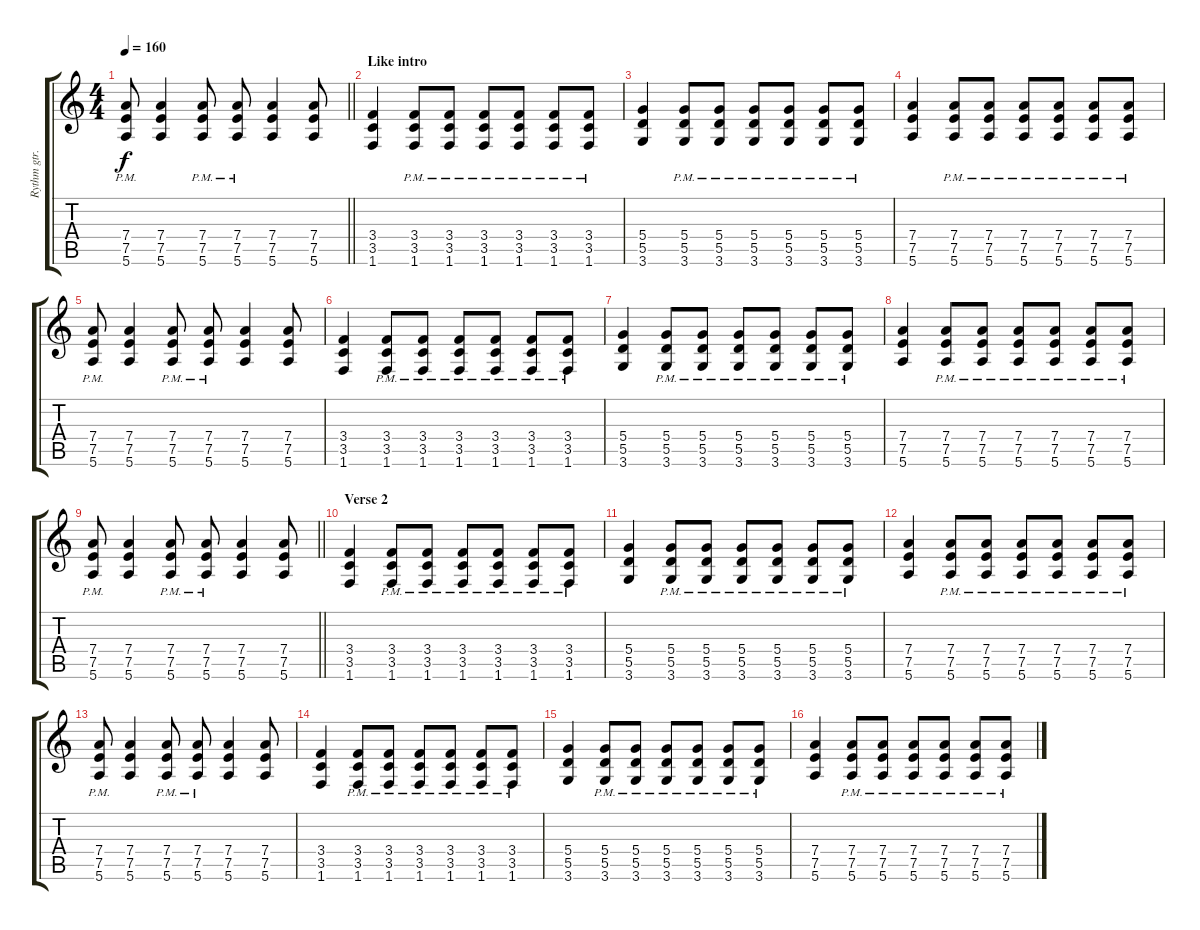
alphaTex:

\track ("Rythm gtr." "Rythm gtr.") {instrument distortionguitar}
\staff {score tabs}
\tuning (E4 B3 G3 D3 A2 E2) {hide}
\ts (4 4)
\tempo 160
\clef g2
\barLineRight lightlight
\ks c
(7.4{pm} 7.5{pm} 5.6{pm}).8{dy f} (7.4 7.5 5.6).4 (7.4{pm} 7.5{pm} 5.6{pm}).8 (7.4{pm} 7.5{pm} 5.6{pm}).8 (7.4 7.5 5.6).4 (7.4 7.5 5.6).8 |
\section ("" "Like intro")
(3.4 3.5 1.6).4 (3.4{pm} 3.5{pm} 1.6{pm}).8 (3.4{pm} 3.5{pm} 1.6{pm}).8 (3.4{pm} 3.5{pm} 1.6{pm}).8 (3.4{pm} 3.5{pm} 1.6{pm}).8 (3.4{pm} 3.5{pm} 1.6{pm}).8 (3.4{pm} 3.5{pm} 1.6{pm}).8 |
(5.4 5.5 3.6).4 (5.4{pm} 5.5{pm} 3.6{pm}).8 (5.4{pm} 5.5{pm} 3.6{pm}).8 (5.4{pm} 5.5{pm} 3.6{pm}).8 (5.4{pm} 5.5{pm} 3.6{pm}).8 (5.4{pm} 5.5{pm} 3.6{pm}).8 (5.4{pm} 5.5{pm} 3.6{pm}).8 |
(7.4 7.5 5.6).4 (7.4{pm} 7.5{pm} 5.6{pm}).8 (7.4{pm} 7.5{pm} 5.6{pm}).8 (7.4{pm} 7.5{pm} 5.6{pm}).8 (7.4{pm} 7.5{pm} 5.6{pm}).8 (7.4{pm} 7.5{pm} 5.6{pm}).8 (7.4{pm} 7.5{pm} 5.6{pm}).8 |
(7.4{pm} 7.5{pm} 5.6{pm}).8 (7.4 7.5 5.6).4 (7.4{pm} 7.5{pm} 5.6{pm}).8 (7.4{pm} 7.5{pm} 5.6{pm}).8 (7.4 7.5 5.6).4 (7.4 7.5 5.6).8 |
(3.4 3.5 1.6).4 (3.4{pm} 3.5{pm} 1.6{pm}).8 (3.4{pm} 3.5{pm} 1.6{pm}).8 (3.4{pm} 3.5{pm} 1.6{pm}).8 (3.4{pm} 3.5{pm} 1.6{pm}).8 (3.4{pm} 3.5{pm} 1.6{pm}).8 (3.4{pm} 3.5{pm} 1.6{pm}).8 |
(5.4 5.5 3.6).4 (5.4{pm} 5.5{pm} 3.6{pm}).8 (5.4{pm} 5.5{pm} 3.6{pm}).8 (5.4{pm} 5.5{pm} 3.6{pm}).8 (5.4{pm} 5.5{pm} 3.6{pm}).8 (5.4{pm} 5.5{pm} 3.6{pm}).8 (5.4{pm} 5.5{pm} 3.6{pm}).8 |
(7.4 7.5 5.6).4 (7.4{pm} 7.5{pm} 5.6{pm}).8 (7.4{pm} 7.5{pm} 5.6{pm}).8 (7.4{pm} 7.5{pm} 5.6{pm}).8 (7.4{pm} 7.5{pm} 5.6{pm}).8 (7.4{pm} 7.5{pm} 5.6{pm}).8 (7.4{pm} 7.5{pm} 5.6{pm}).8 |
\barLineRight lightlight
(7.4{pm} 7.5{pm} 5.6{pm}).8 (7.4 7.5 5.6).4 (7.4{pm} 7.5{pm} 5.6{pm}).8 (7.4{pm} 7.5{pm} 5.6{pm}).8 (7.4 7.5 5.6).4 (7.4 7.5 5.6).8 |
\section ("" "Verse 2")
(3.4 3.5 1.6).4 (3.4{pm} 3.5{pm} 1.6{pm}).8 (3.4{pm} 3.5{pm} 1.6{pm}).8 (3.4{pm} 3.5{pm} 1.6{pm}).8 (3.4{pm} 3.5{pm} 1.6{pm}).8 (3.4{pm} 3.5{pm} 1.6{pm}).8 (3.4{pm} 3.5{pm} 1.6{pm}).8 |
(5.4 5.5 3.6).4 (5.4{pm} 5.5{pm} 3.6{pm}).8 (5.4{pm} 5.5{pm} 3.6{pm}).8 (5.4{pm} 5.5{pm} 3.6{pm}).8 (5.4{pm} 5.5{pm} 3.6{pm}).8 (5.4{pm} 5.5{pm} 3.6{pm}).8 (5.4{pm} 5.5{pm} 3.6{pm}).8 |
(7.4 7.5 5.6).4 (7.4{pm} 7.5{pm} 5.6{pm}).8 (7.4{pm} 7.5{pm} 5.6{pm}).8 (7.4{pm} 7.5{pm} 5.6{pm}).8 (7.4{pm} 7.5{pm} 5.6{pm}).8 (7.4{pm} 7.5{pm} 5.6{pm}).8 (7.4{pm} 7.5{pm} 5.6{pm}).8 |
(7.4{pm} 7.5{pm} 5.6{pm}).8 (7.4 7.5 5.6).4 (7.4{pm} 7.5{pm} 5.6{pm}).8 (7.4{pm} 7.5{pm} 5.6{pm}).8 (7.4 7.5 5.6).4 (7.4 7.5 5.6).8 |
(3.4 3.5 1.6).4 (3.4{pm} 3.5{pm} 1.6{pm}).8 (3.4{pm} 3.5{pm} 1.6{pm}).8 (3.4{pm} 3.5{pm} 1.6{pm}).8 (3.4{pm} 3.5{pm} 1.6{pm}).8 (3.4{pm} 3.5{pm} 1.6{pm}).8 (3.4{pm} 3.5{pm} 1.6{pm}).8 |
(5.4 5.5 3.6).4 (5.4{pm} 5.5{pm} 3.6{pm}).8 (5.4{pm} 5.5{pm} 3.6{pm}).8 (5.4{pm} 5.5{pm} 3.6{pm}).8 (5.4{pm} 5.5{pm} 3.6{pm}).8 (5.4{pm} 5.5{pm} 3.6{pm}).8 (5.4{pm} 5.5{pm} 3.6{pm}).8 |
(7.4 7.5 5.6).4 (7.4{pm} 7.5{pm} 5.6{pm}).8 (7.4{pm} 7.5{pm} 5.6{pm}).8 (7.4{pm} 7.5{pm} 5.6{pm}).8 (7.4{pm} 7.5{pm} 5.6{pm}).8 (7.4{pm} 7.5{pm} 5.6{pm}).8 (7.4{pm} 7.5{pm} 5.6{pm}).8
